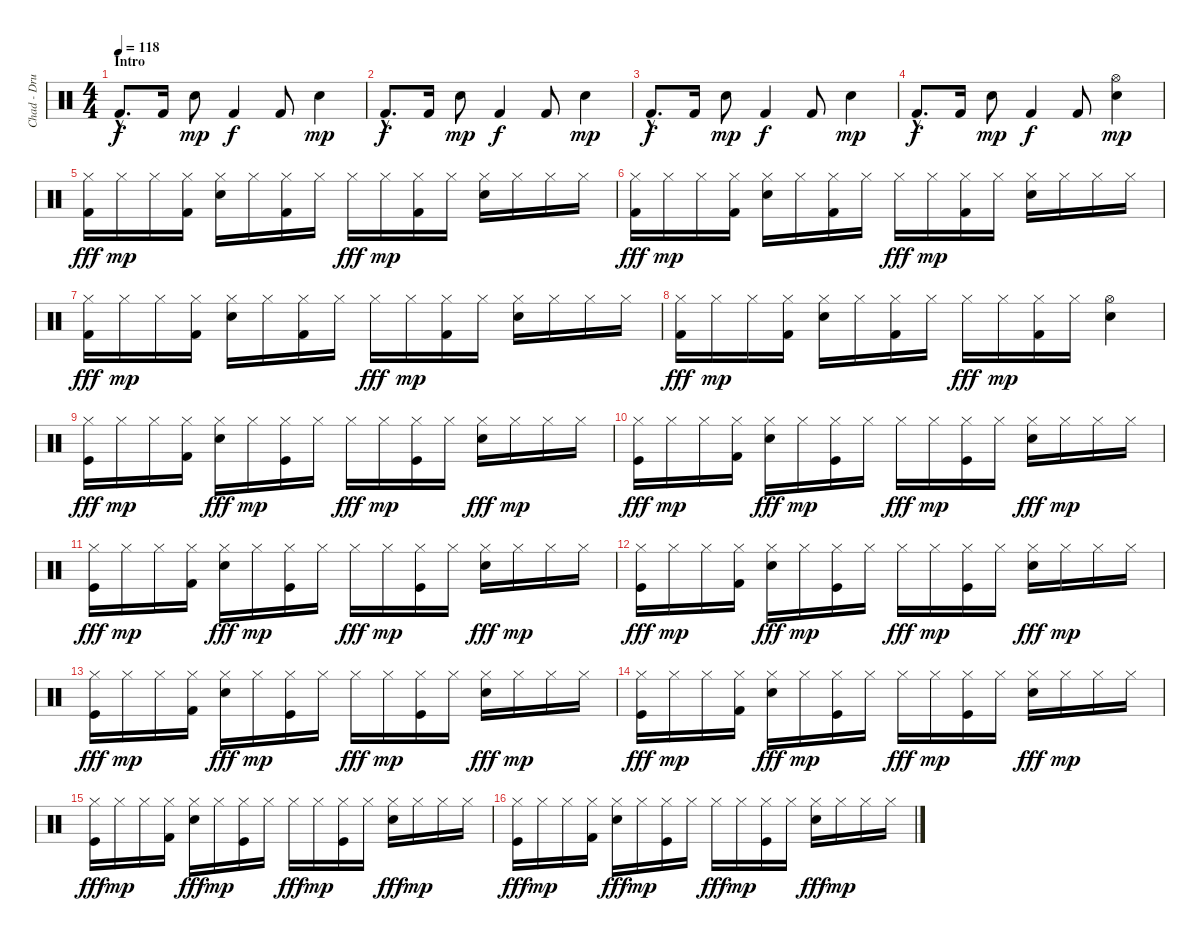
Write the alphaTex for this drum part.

\track ("Chad - Drums" "Chad - Dru") {instrument percussion}
\staff {score}
\articulation defaults
\ts (4 4)
\section ("" "Intro")
\tempo 118
\clef neutral
\ks c "Kick (hit) 2"{hac}.8{d dy f} "Kick (hit) 2".16 "Electric Snare (hit)".8{dy mp} "Kick (hit) 2".4{dy f} "Kick (hit) 2".8 "Electric Snare (hit)".4{dy mp}
|
"Kick (hit) 2"{hac}.8{d dy f} "Kick (hit) 2".16 "Electric Snare (hit)".8{dy mp} "Kick (hit) 2".4{dy f} "Kick (hit) 2".8 "Electric Snare (hit)".4{dy mp} |
"Kick (hit) 2"{hac}.8{d dy f} "Kick (hit) 2".16 "Electric Snare (hit)".8{dy mp} "Kick (hit) 2".4{dy f} "Kick (hit) 2".8 "Electric Snare (hit)".4{dy mp} |
"Kick (hit) 2"{hac}.8{d dy f} "Kick (hit) 2".16 "Electric Snare (hit)".8{dy mp} "Kick (hit) 2".4{dy f} "Kick (hit) 2".8 ("Hi-Hat (open)" "Electric Snare (hit)").4{dy mp} |
("Hi-Hat (closed)" "Kick (hit) 2").16{dy fff} "Hi-Hat (closed)".16{dy mp} "Hi-Hat (closed)".16 ("Hi-Hat (closed)" "Kick (hit) 2").16 ("Hi-Hat (closed)" "Electric Snare (hit)").16 "Hi-Hat (closed)".16 ("Hi-Hat (closed)" "Kick (hit) 2").16 "Hi-Hat (closed)".16 "Hi-Hat (closed)".16{dy fff} "Hi-Hat (closed)".16{dy mp} ("Hi-Hat (closed)" "Kick (hit) 2").16 "Hi-Hat (closed)".16 ("Hi-Hat (closed)" "Electric Snare (hit)").16 "Hi-Hat (closed)".16 "Hi-Hat (closed)".16 "Hi-Hat (closed)".16 |
("Hi-Hat (closed)" "Kick (hit) 2").16{dy fff} "Hi-Hat (closed)".16{dy mp} "Hi-Hat (closed)".16 ("Hi-Hat (closed)" "Kick (hit) 2").16 ("Hi-Hat (closed)" "Electric Snare (hit)").16 "Hi-Hat (closed)".16 ("Hi-Hat (closed)" "Kick (hit) 2").16 "Hi-Hat (closed)".16 "Hi-Hat (closed)".16{dy fff} "Hi-Hat (closed)".16{dy mp} ("Hi-Hat (closed)" "Kick (hit) 2").16 "Hi-Hat (closed)".16 ("Hi-Hat (closed)" "Electric Snare (hit)").16 "Hi-Hat (closed)".16 "Hi-Hat (closed)".16 "Hi-Hat (closed)".16 |
("Hi-Hat (closed)" "Kick (hit) 2").16{dy fff} "Hi-Hat (closed)".16{dy mp} "Hi-Hat (closed)".16 ("Hi-Hat (closed)" "Kick (hit) 2").16 ("Hi-Hat (closed)" "Electric Snare (hit)").16 "Hi-Hat (closed)".16 ("Hi-Hat (closed)" "Kick (hit) 2").16 "Hi-Hat (closed)".16 "Hi-Hat (closed)".16{dy fff} "Hi-Hat (closed)".16{dy mp} ("Hi-Hat (closed)" "Kick (hit) 2").16 "Hi-Hat (closed)".16 ("Hi-Hat (closed)" "Electric Snare (hit)").16 "Hi-Hat (closed)".16 "Hi-Hat (closed)".16 "Hi-Hat (closed)".16 |
("Hi-Hat (closed)" "Kick (hit) 2").16{dy fff} "Hi-Hat (closed)".16{dy mp} "Hi-Hat (closed)".16 ("Hi-Hat (closed)" "Kick (hit) 2").16 ("Hi-Hat (closed)" "Electric Snare (hit)").16 "Hi-Hat (closed)".16 ("Hi-Hat (closed)" "Kick (hit) 2").16 "Hi-Hat (closed)".16 "Hi-Hat (closed)".16{dy fff} "Hi-Hat (closed)".16{dy mp} ("Hi-Hat (closed)" "Kick (hit) 2").16 "Hi-Hat (closed)".16 ("Hi-Hat (open)" "Electric Snare (hit)").4 |
("Hi-Hat (closed)" "Kick (hit)").16{dy fff} "Hi-Hat (closed)".16{dy mp} "Hi-Hat (closed)".16 ("Hi-Hat (closed)" "Kick (hit) 2").16 ("Hi-Hat (closed)" "Snare (hit) 2").16{dy fff} "Hi-Hat (closed)".16{dy mp} ("Hi-Hat (closed)" "Kick (hit)").16 "Hi-Hat (closed)".16 "Hi-Hat (closed)".16{dy fff} "Hi-Hat (closed)".16{dy mp} ("Hi-Hat (closed)" "Kick (hit)").16 "Hi-Hat (closed)".16 ("Hi-Hat (closed)" "Snare (hit) 2").16{dy fff} "Hi-Hat (closed)".16{dy mp} "Hi-Hat (closed)".16 "Hi-Hat (closed)".16 |
("Hi-Hat (closed)" "Kick (hit)").16{dy fff} "Hi-Hat (closed)".16{dy mp} "Hi-Hat (closed)".16 ("Hi-Hat (closed)" "Kick (hit) 2").16 ("Hi-Hat (closed)" "Snare (hit) 2").16{dy fff} "Hi-Hat (closed)".16{dy mp} ("Hi-Hat (closed)" "Kick (hit)").16 "Hi-Hat (closed)".16 "Hi-Hat (closed)".16{dy fff} "Hi-Hat (closed)".16{dy mp} ("Hi-Hat (closed)" "Kick (hit)").16 "Hi-Hat (closed)".16 ("Hi-Hat (closed)" "Snare (hit) 2").16{dy fff} "Hi-Hat (closed)".16{dy mp} "Hi-Hat (closed)".16 "Hi-Hat (closed)".16 |
("Hi-Hat (closed)" "Kick (hit)").16{dy fff} "Hi-Hat (closed)".16{dy mp} "Hi-Hat (closed)".16 ("Hi-Hat (closed)" "Kick (hit) 2").16 ("Hi-Hat (closed)" "Snare (hit) 2").16{dy fff} "Hi-Hat (closed)".16{dy mp} ("Hi-Hat (closed)" "Kick (hit)").16 "Hi-Hat (closed)".16 "Hi-Hat (closed)".16{dy fff} "Hi-Hat (closed)".16{dy mp} ("Hi-Hat (closed)" "Kick (hit)").16 "Hi-Hat (closed)".16 ("Hi-Hat (closed)" "Snare (hit) 2").16{dy fff} "Hi-Hat (closed)".16{dy mp} "Hi-Hat (closed)".16 "Hi-Hat (closed)".16 |
("Hi-Hat (closed)" "Kick (hit)").16{dy fff} "Hi-Hat (closed)".16{dy mp} "Hi-Hat (closed)".16 ("Hi-Hat (closed)" "Kick (hit) 2").16 ("Hi-Hat (closed)" "Snare (hit) 2").16{dy fff} "Hi-Hat (closed)".16{dy mp} ("Hi-Hat (closed)" "Kick (hit)").16 "Hi-Hat (closed)".16 "Hi-Hat (closed)".16{dy fff} "Hi-Hat (closed)".16{dy mp} ("Hi-Hat (closed)" "Kick (hit)").16 "Hi-Hat (closed)".16 ("Hi-Hat (closed)" "Snare (hit) 2").16{dy fff} "Hi-Hat (closed)".16{dy mp} "Hi-Hat (closed)".16 "Hi-Hat (closed)".16 |
("Hi-Hat (closed)" "Kick (hit)").16{dy fff} "Hi-Hat (closed)".16{dy mp} "Hi-Hat (closed)".16 ("Hi-Hat (closed)" "Kick (hit) 2").16 ("Hi-Hat (closed)" "Snare (hit) 2").16{dy fff} "Hi-Hat (closed)".16{dy mp} ("Hi-Hat (closed)" "Kick (hit)").16 "Hi-Hat (closed)".16 "Hi-Hat (closed)".16{dy fff} "Hi-Hat (closed)".16{dy mp} ("Hi-Hat (closed)" "Kick (hit)").16 "Hi-Hat (closed)".16 ("Hi-Hat (closed)" "Snare (hit) 2").16{dy fff} "Hi-Hat (closed)".16{dy mp} "Hi-Hat (closed)".16 "Hi-Hat (closed)".16 |
("Hi-Hat (closed)" "Kick (hit)").16{dy fff} "Hi-Hat (closed)".16{dy mp} "Hi-Hat (closed)".16 ("Hi-Hat (closed)" "Kick (hit) 2").16 ("Hi-Hat (closed)" "Snare (hit) 2").16{dy fff} "Hi-Hat (closed)".16{dy mp} ("Hi-Hat (closed)" "Kick (hit)").16 "Hi-Hat (closed)".16 "Hi-Hat (closed)".16{dy fff} "Hi-Hat (closed)".16{dy mp} ("Hi-Hat (closed)" "Kick (hit)").16 "Hi-Hat (closed)".16 ("Hi-Hat (closed)" "Snare (hit) 2").16{dy fff} "Hi-Hat (closed)".16{dy mp} "Hi-Hat (closed)".16 "Hi-Hat (closed)".16 |
("Hi-Hat (closed)" "Kick (hit)").16{dy fff} "Hi-Hat (closed)".16{dy mp} "Hi-Hat (closed)".16 ("Hi-Hat (closed)" "Kick (hit) 2").16 ("Hi-Hat (closed)" "Snare (hit) 2").16{dy fff} "Hi-Hat (closed)".16{dy mp} ("Hi-Hat (closed)" "Kick (hit)").16 "Hi-Hat (closed)".16 "Hi-Hat (closed)".16{dy fff} "Hi-Hat (closed)".16{dy mp} ("Hi-Hat (closed)" "Kick (hit)").16 "Hi-Hat (closed)".16 ("Hi-Hat (closed)" "Snare (hit) 2").16{dy fff} "Hi-Hat (closed)".16{dy mp} "Hi-Hat (closed)".16 "Hi-Hat (closed)".16 |
("Hi-Hat (closed)" "Kick (hit)").16{dy fff} "Hi-Hat (closed)".16{dy mp} "Hi-Hat (closed)".16 ("Hi-Hat (closed)" "Kick (hit) 2").16 ("Hi-Hat (closed)" "Snare (hit) 2").16{dy fff} "Hi-Hat (closed)".16{dy mp} ("Hi-Hat (closed)" "Kick (hit)").16 "Hi-Hat (closed)".16 "Hi-Hat (closed)".16{dy fff} "Hi-Hat (closed)".16{dy mp} ("Hi-Hat (closed)" "Kick (hit)").16 "Hi-Hat (closed)".16 ("Hi-Hat (closed)" "Snare (hit) 2").16{dy fff} "Hi-Hat (closed)".16{dy mp} "Hi-Hat (closed)".16 "Hi-Hat (closed)".16
